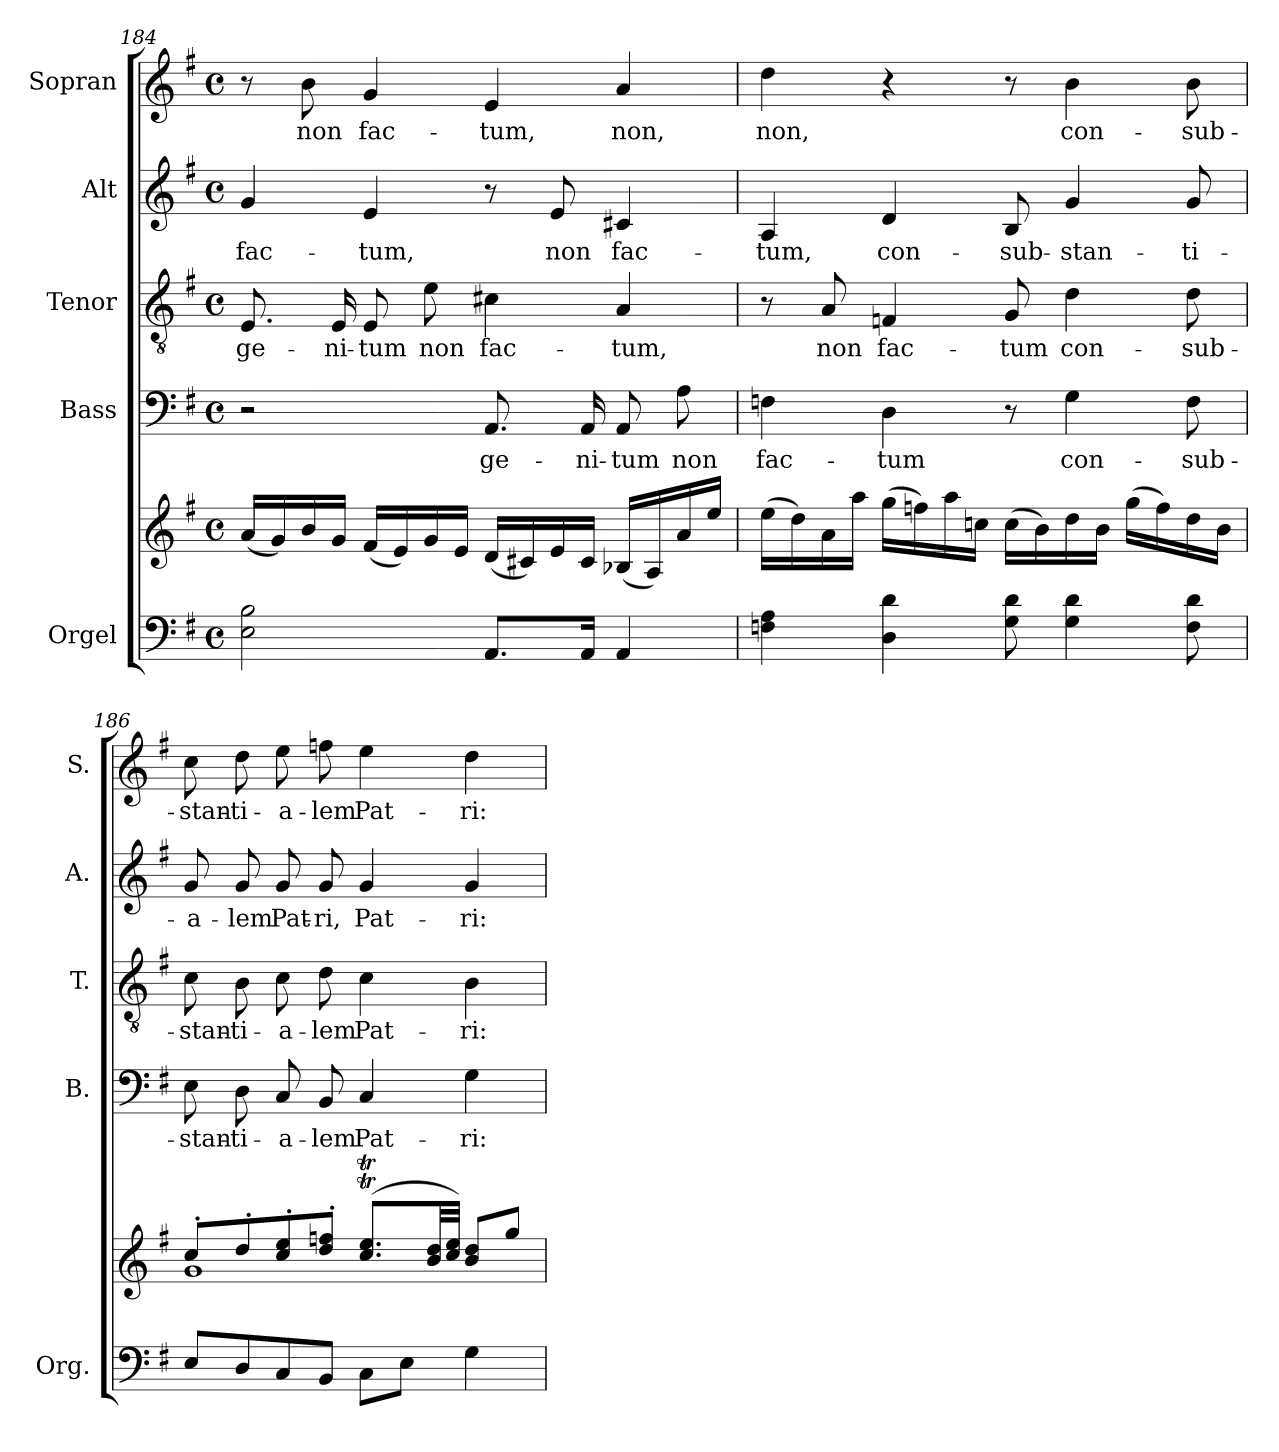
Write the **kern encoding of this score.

**kern	**kern	**kern	**text	**kern	**text	**kern	**text	**kern	**text
*part5	*part5	*part4	*part4	*part3	*part3	*part2	*part2	*part1	*part1
*staff6	*staff5	*staff4	*staff4	*staff3	*staff3	*staff2	*staff2	*staff1	*staff1
*I"Orgel	*	*I"Bass	*	*I"Tenor	*	*I"Alt	*	*I"Sopran	*
*I'Org.	*	*I'B.	*	*I'T.	*	*I'A.	*	*I'S.	*
*clefF4	*clefG2	*clefF4	*	*clefGv2	*	*clefG2	*	*clefG2	*
*k[f#]	*k[f#]	*k[f#]	*	*k[f#]	*	*k[f#]	*	*k[f#]	*
*G:	*G:	*G:	*	*G:	*	*G:	*	*G:	*
*M4/4	*M4/4	*M4/4	*	*M4/4	*	*M4/4	*	*M4/4	*
*met(c)	*met(c)	*met(c)	*	*met(c)	*	*met(c)	*	*met(c)	*
=184	=184	=184	=184	=184	=184	=184	=184	=184	=184
!	!	!	!	!	!LO:LY:b	!	!LO:LY:b	!	!
2E\ 2B\	(<16a/LL	2r	.	8.E/	ge-	4g/	fac-	8r	.
.	16g/)	.	.	.	.	.	.	.	.
!	!	!	!	!	!	!	!	!	!LO:LY:b
.	16b/	.	.	.	.	.	.	8b\	non
!	!	!	!	!	!LO:LY:b	!	!	!	!
.	16g/JJ	.	.	16E/	-ni-	.	.	.	.
!	!	!	!	!	!LO:LY:b	!	!LO:LY:b	!	!LO:LY:b
.	(<16f#/LL	.	.	8E/	-tum	4e/	-tum,	4g/	fac-
.	16e/)	.	.	.	.	.	.	.	.
!	!	!	!	!	!LO:LY:b	!	!	!	!
.	16g/	.	.	8e\	non	.	.	.	.
.	16e/JJ	.	.	.	.	.	.	.	.
!	!	!	!LO:LY:b	!	!LO:LY:b	!	!	!	!LO:LY:b
8.AA/L	(<16d/LL	8.AA/	ge-	4c#X\	fac-	8r	.	4e/	-tum,
.	16c#X/)	.	.	.	.	.	.	.	.
!	!	!	!	!	!	!	!LO:LY:b	!	!
.	16e/	.	.	.	.	8e/	non	.	.
!	!	!	!LO:LY:b	!	!	!	!	!	!
16AA/Jk	16c#/JJ	16AA/	-ni-	.	.	.	.	.	.
!	!	!	!LO:LY:b	!	!LO:LY:b	!	!LO:LY:b	!	!LO:LY:b
4AA/	(<16B-X/LL	8AA/	-tum	4A/	-tum,	4c#X/	fac-	4a/	non,
.	16A/)	.	.	.	.	.	.	.	.
!	!	!	!LO:LY:b	!	!	!	!	!	!
.	16a/	8A\	non	.	.	.	.	.	.
.	16ee/JJ	.	.	.	.	.	.	.	.
!!LO:LB:g=z
=185	=185	=185	=185	=185	=185	=185	=185	=185	=185
!	!	!	!LO:LY:b	!	!	!	!LO:LY:b	!	!LO:LY:b
4Fn\ 4A\	(>16ee\LL	4Fn\	fac-	8r	.	4A/	-tum,	4dd\	non,
.	16dd\)	.	.	.	.	.	.	.	.
!	!	!	!	!	!LO:LY:b	!	!	!	!
.	16a\	.	.	8A/	non	.	.	.	.
.	16aa\JJ	.	.	.	.	.	.	.	.
!	!	!	!LO:LY:b	!	!LO:LY:b	!	!LO:LY:b	!	!
4D\ 4d\	(>16gg\LL	4D\	-tum	4Fn/	fac-	4d/	con-	4r	.
.	16ffn\)	.	.	.	.	.	.	.	.
.	16aa\	.	.	.	.	.	.	.	.
.	16ccn\JJ	.	.	.	.	.	.	.	.
!	!	!	!	!	!LO:LY:b	!	!LO:LY:b	!	!
8G\ 8d\	(>16cc\LL	8r	.	8G/	-tum	8B/	-sub-	8r	.
.	16b\)	.	.	.	.	.	.	.	.
!	!	!	!LO:LY:b	!	!LO:LY:b	!	!LO:LY:b	!	!LO:LY:b
4G\ 4d\	16dd\	4G\	con-	4d\	con-	4g/	-stan-	4b\	con-
.	16b\JJ	.	.	.	.	.	.	.	.
.	(>16gg\LL	.	.	.	.	.	.	.	.
.	16ff\)	.	.	.	.	.	.	.	.
!	!	!	!LO:LY:b	!	!LO:LY:b	!	!LO:LY:b	!	!LO:LY:b
8F\ 8d\	16dd\	8F\	-sub-	8d\	-sub-	8g/	-ti-	8b\	-sub-
.	16b\JJ	.	.	.	.	.	.	.	.
=186	=186	=186	=186	=186	=186	=186	=186	=186	=186
*	*^	*	*	*	*	*	*	*	*
!	!	!	!	!LO:LY:b	!	!LO:LY:b	!	!LO:LY:b	!	!LO:LY:b
8E/L	8cc'>/L	1g	8E\	-stan-	8c\	-stan-	8g/	-a-	8cc\	-stan-
!	!	!	!	!LO:LY:b	!	!LO:LY:b	!	!LO:LY:b	!	!LO:LY:b
8D/	8dd'</	.	8D\	-ti-	8B\	-ti-	8g/	-lem	8dd\	-ti-
!	!	!	!	!LO:LY:b	!	!LO:LY:b	!	!LO:LY:b	!	!LO:LY:b
8C/	8cc/'< 8ee/'<	.	8C/	-a-	8c\	-a-	8g/	Pat-	8ee\	-a-
!	!	!	!	!LO:LY:b	!	!LO:LY:b	!	!LO:LY:b	!	!LO:LY:b
8BB/J	8dd/'< 8ffn/'<J	.	8BB/	-lem	8d\	-lem	8g/	-ri,	8ffn\	-lem
!	!	!	!	!LO:LY:b	!	!LO:LY:b	!	!LO:LY:b	!	!LO:LY:b
8C\L	(>8.cc/T 8.ee/TL	.	4C/	Pat-	4c\	Pat-	4g/	Pat-	4ee\	Pat-
8E\J	.	.	.	.	.	.	.	.	.	.
.	32b/ 32dd/LL	.	.	.	.	.	.	.	.	.
.	32cc/ 32ee/JJJ)	.	.	.	.	.	.	.	.	.
!	!	!	!	!LO:LY:b	!	!LO:LY:b	!	!LO:LY:b	!	!LO:LY:b
4G\	8b/ 8dd/L	.	4G\	-ri:	4B\	-ri:	4g/	-ri:	4dd\	-ri:
.	8gg/J	.	.	.	.	.	.	.	.	.
*	*v	*v	*	*	*	*	*	*	*	*
=	=	=	=	=	=	=	=	=	=
*-	*-	*-	*-	*-	*-	*-	*-	*-	*-
